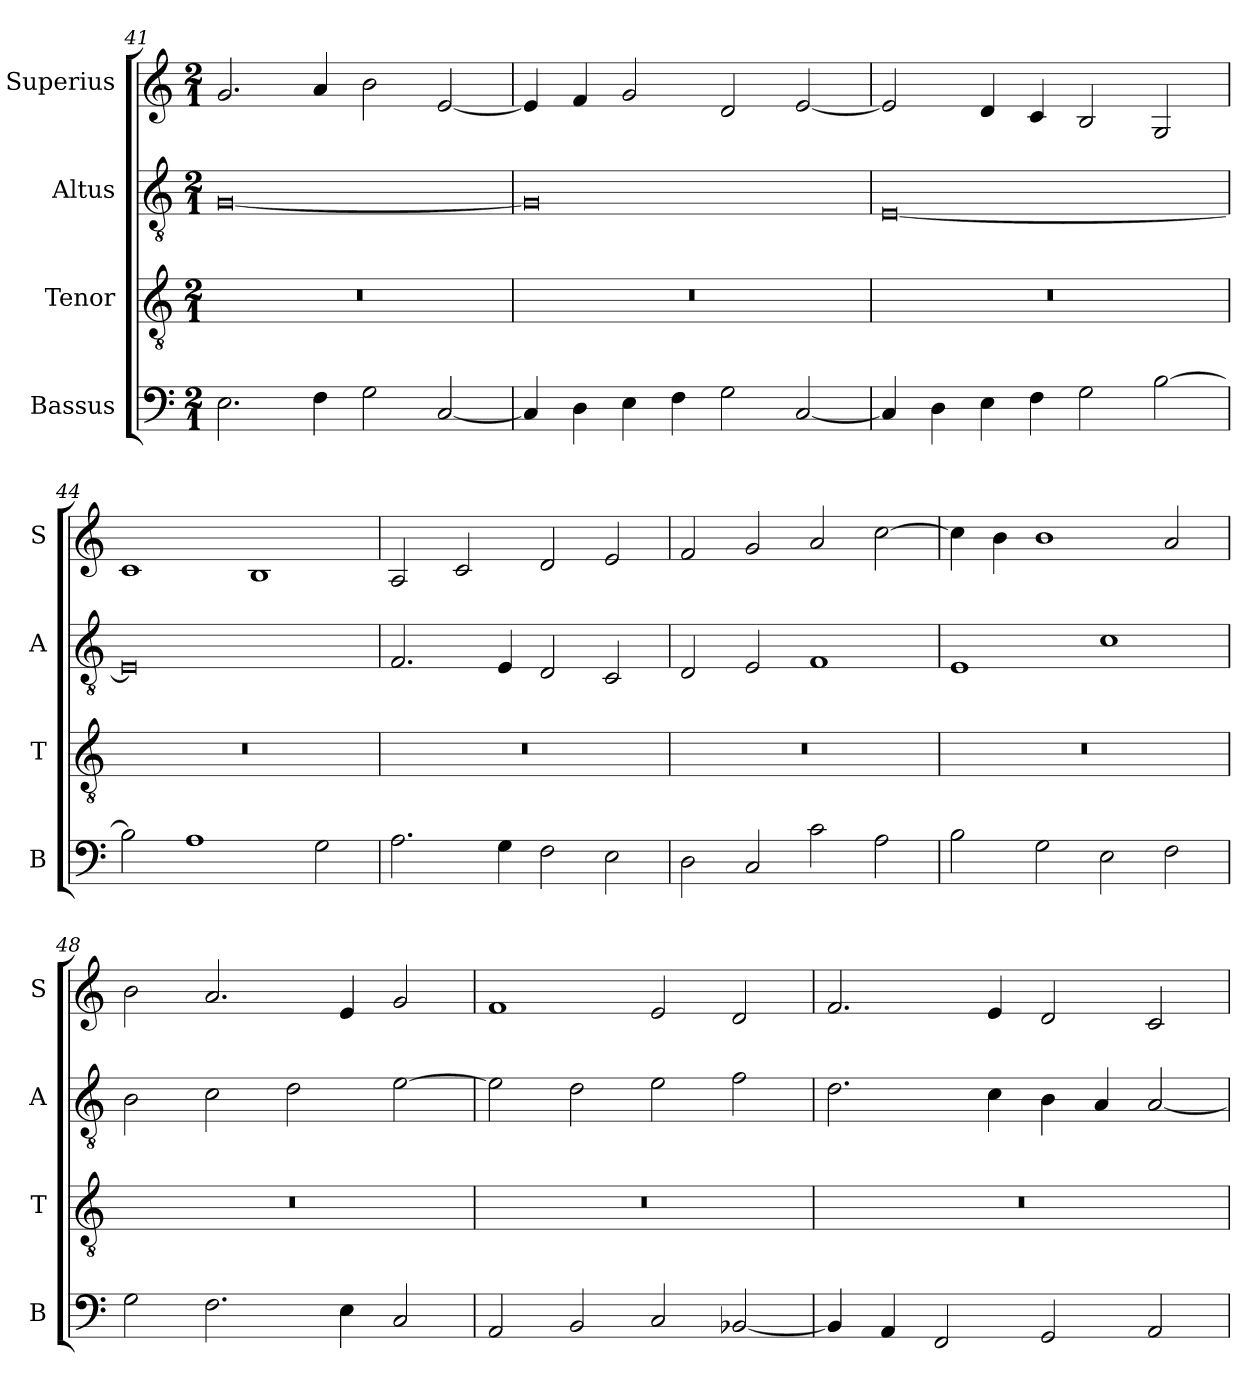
**kern	**kern	**kern	**kern
*part4	*part3	*part2	*part1
*staff4	*staff3	*staff2	*staff1
*I"Bassus	*I"Tenor	*I"Altus	*I"Superius
*I'B	*I'T	*I'A	*I'S
*clefF4	*clefGv2	*clefGv2	*clefG2
*k[]	*k[]	*k[]	*k[]
*M2/1	*M2/1	*M2/1	*M2/1
=41	=41	=41	=41
2.E\	0r	[0G	2.g/
4F\	.	.	4a/
2G\	.	.	2b\
[2C/	.	.	[2e/
=42	=42	=42	=42
4C/]	0r	0G]	4e/]
4D\	.	.	4f/
4E\	.	.	2g/
4F\	.	.	.
2G\	.	.	2d/
[2C/	.	.	[2e/
=43	=43	=43	=43
4C/]	0r	[0E	2e/]
4D\	.	.	.
4E\	.	.	4d/
4F\	.	.	4c/
2G\	.	.	2B/
[2B\	.	.	2G/
=44	=44	=44	=44
2B\]	0r	0E]	1c
1A	.	.	.
.	.	.	1B
2G\	.	.	.
=45	=45	=45	=45
2.A\	0r	2.F/	2A/
.	.	.	2c/
4G\	.	4E/	.
2F\	.	2D/	2d/
2E\	.	2C/	2e/
=46	=46	=46	=46
2D\	0r	2D/	2f/
2C/	.	2E/	2g/
2c\	.	1F	2a/
2A\	.	.	[2cc\
=47	=47	=47	=47
2B\	0r	1E	4cc\]
.	.	.	4b\
2G\	.	.	1b
2E\	.	1c	.
2F\	.	.	2a/
=48	=48	=48	=48
2G\	0r	2B\	2b\
2.F\	.	2c\	2.a/
.	.	2d\	.
4E\	.	.	4e/
2C/	.	[2e\	2g/
=49	=49	=49	=49
2AA/	0r	2e\]	1f
2BB/	.	2d\	.
2C/	.	2e\	2e/
[2BB-X/	.	2f\	2d/
=50	=50	=50	=50
4BB-/]	0r	2.d\	2.f/
4AA/	.	.	.
2FF/	.	.	.
.	.	4c\	4e/
2GG/	.	4B\	2d/
.	.	4A/	.
2AA/	.	[2A/	2c/
=	=	=	=
*-	*-	*-	*-
